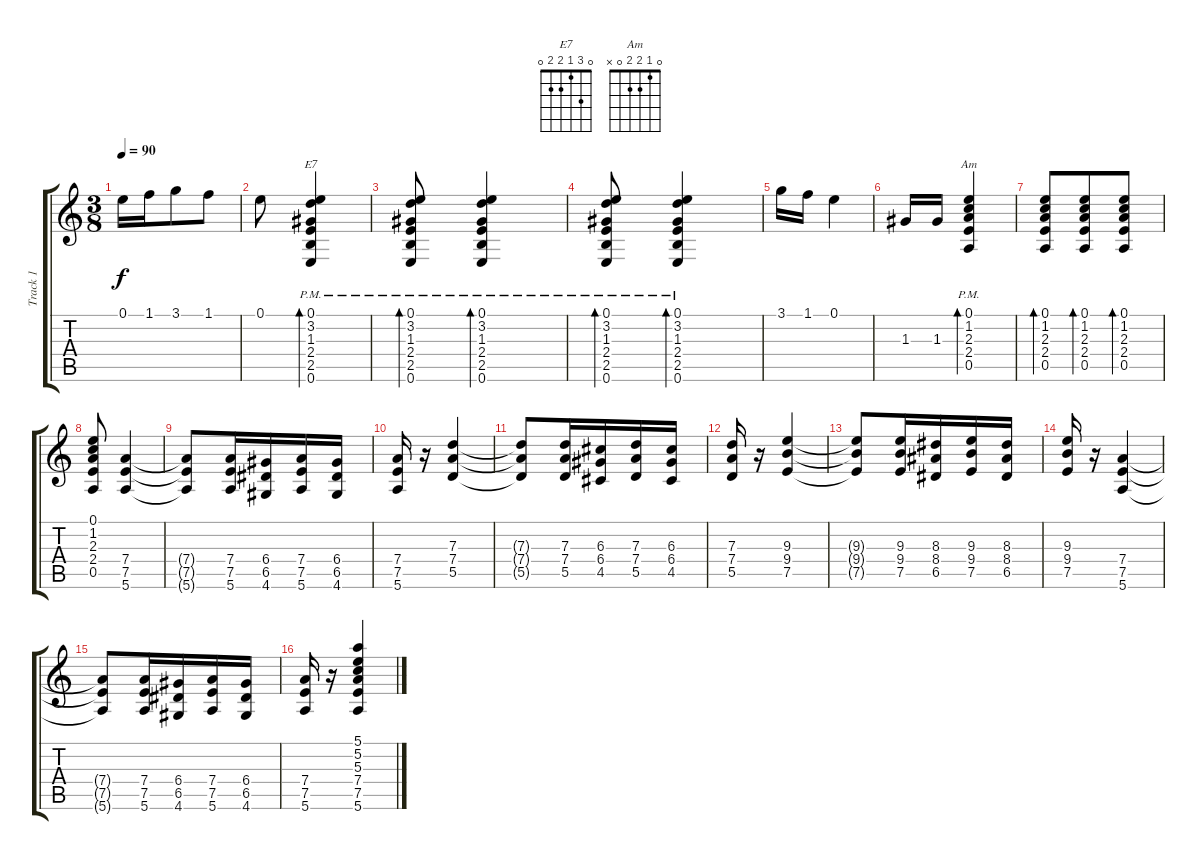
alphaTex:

\track ("Track 1" "Track 1") {instrument acousticguitarsteel}
\staff {score tabs}
\tuning (E4 B3 G3 D3 A2 E2) {hide}
\chord ("E7" 0 3 1 2 2 0)
\chord ("Am" 0 1 2 2 0 x)
\ts (3 8)
\tempo 90
\clef g2
\ks c
0.1.16{dy f} 1.1.16 3.1.8 1.1.8 |
0.1.8 (0.1{pm} 3.2{pm} 1.3{pm} 2.4{pm} 2.5{pm} 0.6{pm}).4{bd 30 ch "E7"} |
(0.1{pm} 3.2{pm} 1.3{pm} 2.4{pm} 2.5{pm} 0.6{pm}).8{bd 30} (0.1{pm} 3.2{pm} 1.3{pm} 2.4{pm} 2.5{pm} 0.6{pm}).4{bd 30} |
(0.1{pm} 3.2{pm} 1.3{pm} 2.4{pm} 2.5{pm} 0.6{pm}).8{bd 30} (0.1{pm} 3.2{pm} 1.3{pm} 2.4{pm} 2.5{pm} 0.6{pm}).4{bd 30} |
3.1.16 1.1.16 0.1.4 |
1.3.16 1.3.16 (0.1{pm} 1.2{pm} 2.3{pm} 2.4{pm} 0.5{pm}).4{bd 30 ch "Am"} |
(0.1 1.2 2.3 2.4 0.5).8{bd 30} (0.1 1.2 2.3 2.4 0.5).8{bd 30} (0.1 1.2 2.3 2.4 0.5).8{bd 30} |
(0.1 1.2 2.3 2.4 0.5).8 (7.4 7.5 5.6).4 |
(7.4{t} 7.5{t} 5.6{t}).8 (7.4 7.5 5.6).16 (6.4 6.5 4.6).16 (7.4 7.5 5.6).16 (6.4 6.5 4.6).16 |
(7.4 7.5 5.6).16 r.16 (7.3 7.4 5.5).4 |
(7.3{t} 7.4{t} 5.5{t}).8 (7.3 7.4 5.5).16 (6.3 6.4 4.5).16 (7.3 7.4 5.5).16 (6.3 6.4 4.5).16 |
(7.3 7.4 5.5).16 r.16 (9.3 9.4 7.5).4 |
(9.3{t} 9.4{t} 7.5{t}).8 (9.3 9.4 7.5).16 (8.3 8.4 6.5).16 (9.3 9.4 7.5).16 (8.3 8.4 6.5).16 |
(9.3 9.4 7.5).16 r.16 (7.4 7.5 5.6).4 |
(7.4{t} 7.5{t} 5.6{t}).8 (7.4 7.5 5.6).16 (6.4 6.5 4.6).16 (7.4 7.5 5.6).16 (6.4 6.5 4.6).16 |
(7.4 7.5 5.6).16 r.16 (5.1 5.2 5.3 7.4 7.5 5.6).4
